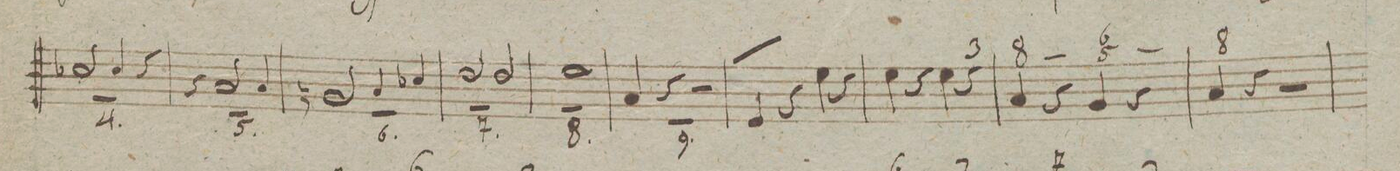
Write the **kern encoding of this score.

**kern	**fba	**dynam
*I"Organo	*	*
*clefF4	*	*
*k[]	*	*
*met(c|)	*	*
*M2/2	*	*
*^	*	*
2E-X/	1r	.	.
4E-/	.	.	.
4r	.	.	.
=96	=96	=96	=96
4r	1r	.	.
2C/	.	.	.
4C/	.	.	.
=97	=97	=97	=97
2BBn/	1r	.	.
4C/	.	.	.
4E-X/	.	.	.
=98	=98	=98	=98
2F/	1r	.	.
2F/	.	.	.
=99	=99	=99	=99
1G/	1r	.	.
=100	=100	=100	=100
4C/	1r	.	.
4r	.	.	.
2r	.	.	.
*v	*v	*	*
=101	=101	=101
*Xcue	*	*
4GG/	.	.
4r	.	.
4G\	.	.
4r	.	.
=102	=102	=102
4G\	.	.
4r	.	.
4G\	.	.
4r	3	.
=103	=103	=103
4C/	8	.
4r	_	.
4BB/	6 5	.
4r	_	.
=104	=104	=104
4C/	8	.
4r	.	.
2r	.	.
=105	=105	=105
*-	*-	*-
